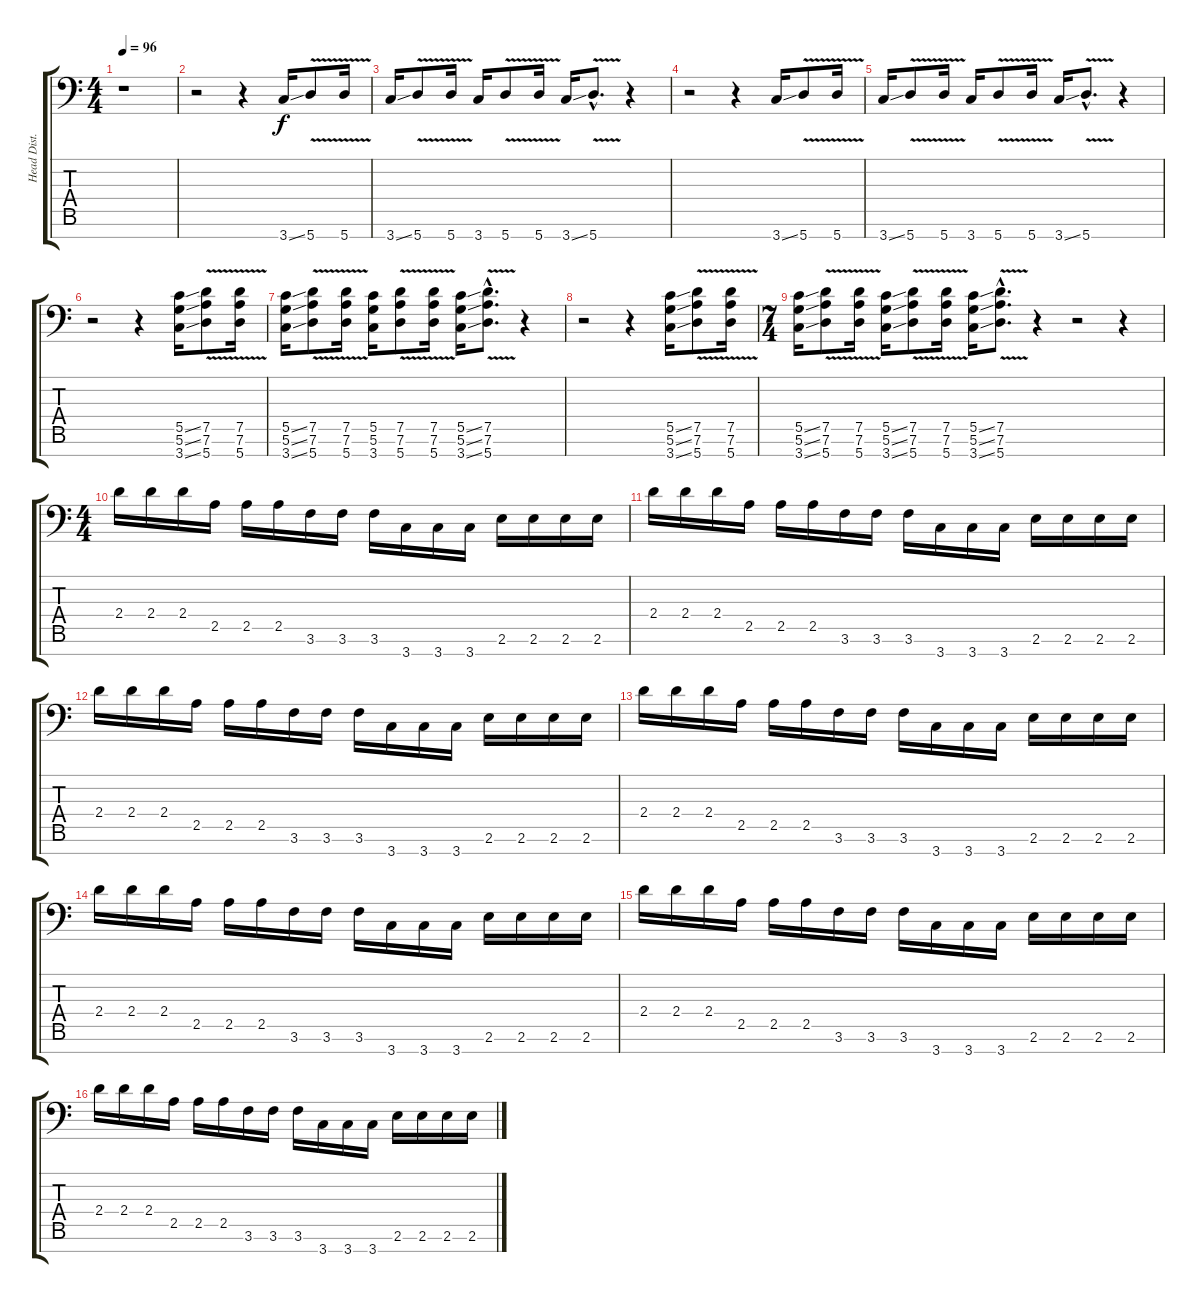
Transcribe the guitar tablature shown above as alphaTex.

\track ("Head Dist." "Head Dist.") {instrument distortionguitar}
\staff {score tabs}
\tuning (D4 A3 F3 C3 G2 D2 A1) {hide}
\ts (4 4)
\tempo 96
\clef f4
\ks c
r.1{dy f instrument distortionguitar} |
r.2 r.4 3.7{ss}.16 5.7{v}.8 5.7{v}.16 |
3.7{ss}.16 5.7{v}.8 5.7{v}.16 3.7.16 5.7{v}.8 5.7{v}.16 3.7{ss}.16 5.7{v hac}.8{d} r.4 |
r.2 r.4 3.7{ss}.16 5.7{v}.8 5.7{v}.16 |
3.7{ss}.16 5.7{v}.8 5.7{v}.16 3.7.16 5.7{v}.8 5.7{v}.16 3.7{ss}.16 5.7{v hac}.8{d} r.4 |
r.2 r.4 (5.5{ss} 5.6{ss} 3.7{ss}).16 (7.5 7.6 5.7{v}).8 (7.5 7.6 5.7{v}).16 |
(5.5{ss} 5.6{ss} 3.7{ss}).16 (7.5 7.6 5.7{v}).8 (7.5 7.6 5.7{v}).16 (5.5 5.6 3.7).16 (7.5 7.6 5.7{v}).8 (7.5 7.6 5.7{v}).16 (5.5{ss} 5.6{ss} 3.7{ss}).16 (7.5{hac} 7.6{hac} 5.7{v hac}).8{d} r.4 |
r.2 r.4 (5.5{ss} 5.6{ss} 3.7{ss}).16 (7.5 7.6 5.7{v}).8 (7.5 7.6 5.7{v}).16 |
\ts (7 4)
(5.5{ss} 5.6{ss} 3.7{ss}).16 (7.5 7.6 5.7{v}).8 (7.5 7.6 5.7{v}).16 (5.5{ss} 5.6{ss} 3.7{ss}).16 (7.5 7.6 5.7{v}).8 (7.5 7.6 5.7{v}).16 (5.5{ss} 5.6{ss} 3.7{ss}).16 (7.5{hac} 7.6{hac} 5.7{v hac}).8{d} r.4 r.2 r.4 |
\ts (4 4)
2.4.16 2.4.16 2.4.16 2.5.16 2.5.16 2.5.16 3.6.16 3.6.16 3.6.16 3.7.16 3.7.16 3.7.16 2.6.16 2.6.16 2.6.16 2.6.16 |
2.4.16 2.4.16 2.4.16 2.5.16 2.5.16 2.5.16 3.6.16 3.6.16 3.6.16 3.7.16 3.7.16 3.7.16 2.6.16 2.6.16 2.6.16 2.6.16 |
2.4.16 2.4.16 2.4.16 2.5.16 2.5.16 2.5.16 3.6.16 3.6.16 3.6.16 3.7.16 3.7.16 3.7.16 2.6.16 2.6.16 2.6.16 2.6.16 |
2.4.16 2.4.16 2.4.16 2.5.16 2.5.16 2.5.16 3.6.16 3.6.16 3.6.16 3.7.16 3.7.16 3.7.16 2.6.16 2.6.16 2.6.16 2.6.16 |
2.4.16 2.4.16 2.4.16 2.5.16 2.5.16 2.5.16 3.6.16 3.6.16 3.6.16 3.7.16 3.7.16 3.7.16 2.6.16 2.6.16 2.6.16 2.6.16 |
2.4.16 2.4.16 2.4.16 2.5.16 2.5.16 2.5.16 3.6.16 3.6.16 3.6.16 3.7.16 3.7.16 3.7.16 2.6.16 2.6.16 2.6.16 2.6.16 |
2.4.16 2.4.16 2.4.16 2.5.16 2.5.16 2.5.16 3.6.16 3.6.16 3.6.16 3.7.16 3.7.16 3.7.16 2.6.16 2.6.16 2.6.16 2.6.16
